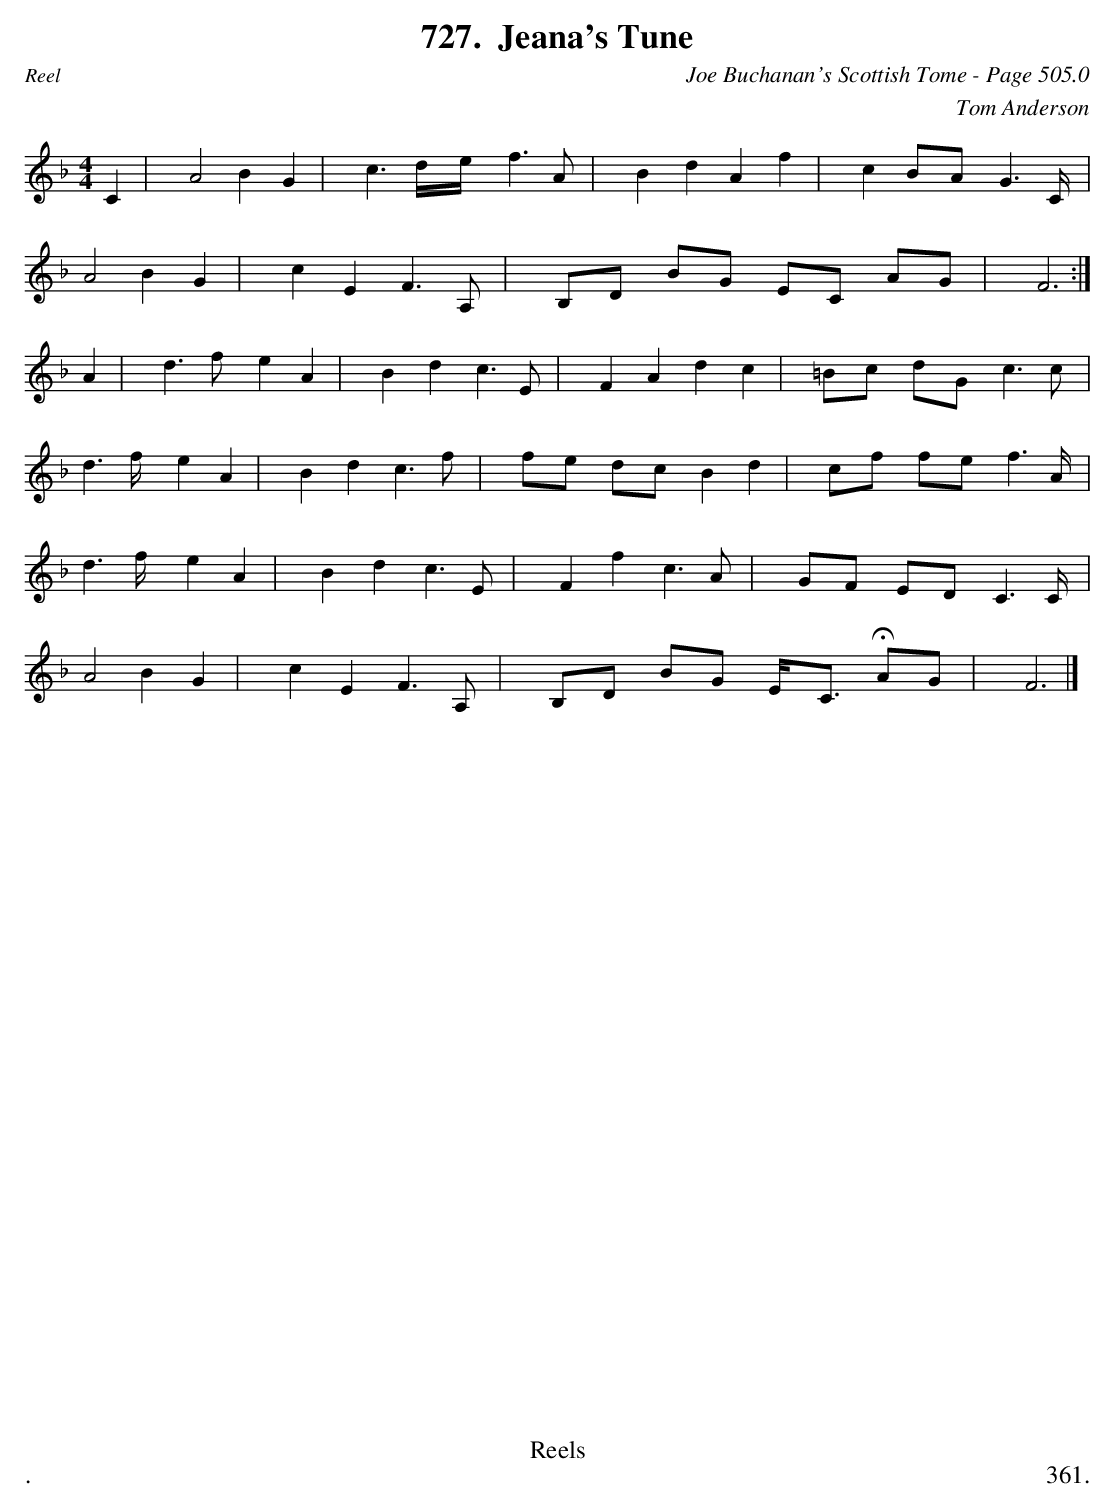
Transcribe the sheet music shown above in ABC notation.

X:1
T:Jeana's Tune
C:Joe Buchanan's Scottish Tome - Page 505.0
C:Tom Anderson
L:1/8
M:4/4
K:Fmaj
C2 | A4 B2 G2 | c3 d/e/ f2> A2 | B2 d2 A2 f2 | c2 BA G2> C |
A4 B2 G2 | c2 E2 F2> A,2 | B,D BG EC AG | F6 :|
A2 | d2> f2 e2 A2 | B2 d2 c2> E2 | F2 A2 d2 c2 | =Bc dG c2> c2 |
d2> f e2 A2 | B2 d2 c2> f2 | fe dc B2 d2 | cf fe f2> A |
d2> f e2 A2 | B2 d2 c2> E2 | F2 f2 c2> A2 | GF ED C2> C |
A4 B2 G2 | c2 E2 F2> A,2 | B,D BG E<C !fermata!AG | F6 |]
